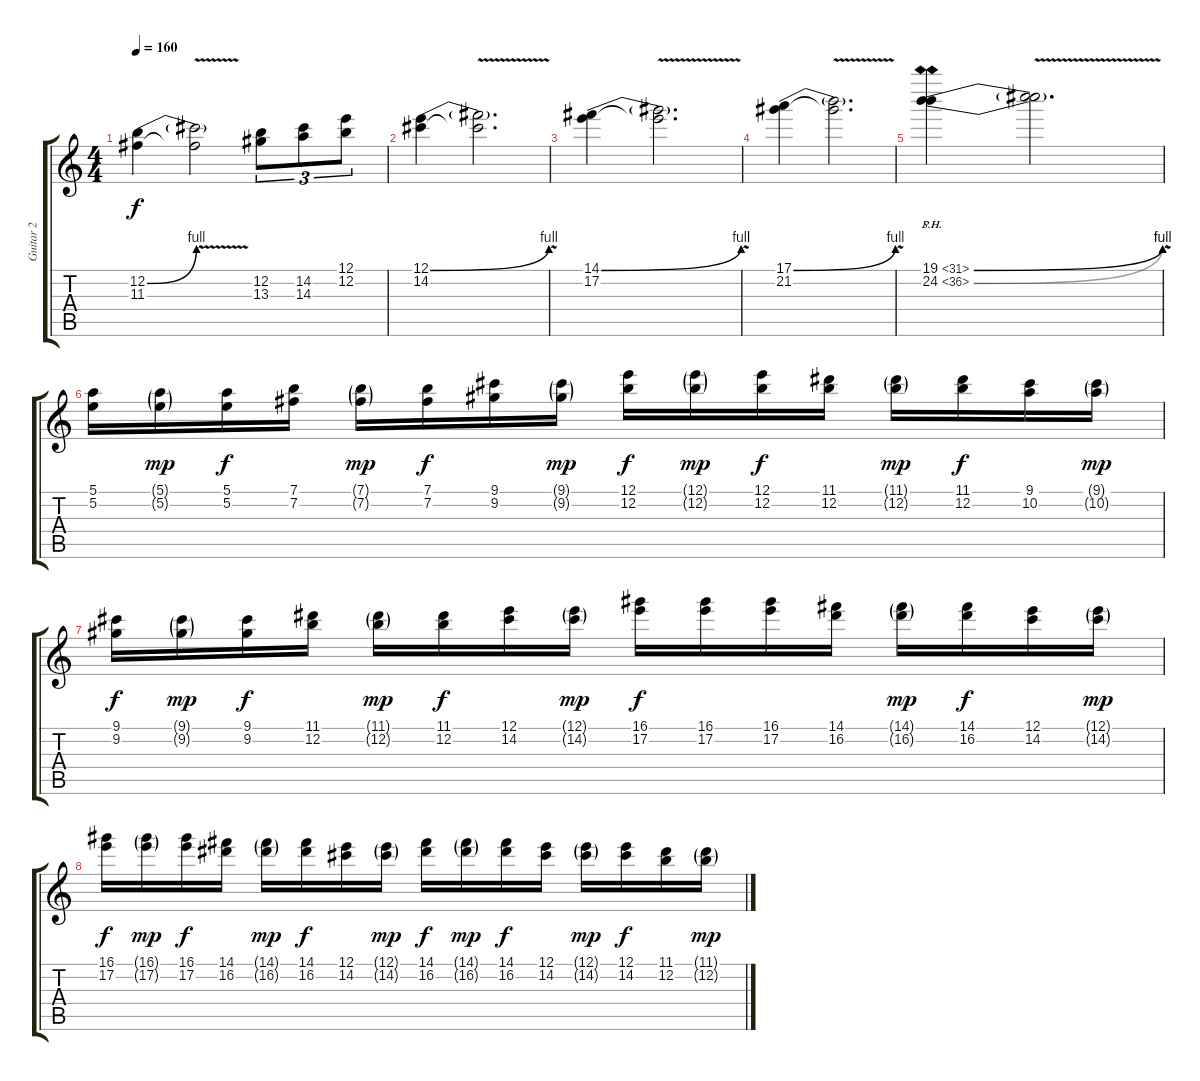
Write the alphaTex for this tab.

\track ("Guitar 2" "Guitar 2") {instrument distortionguitar}
\staff {score tabs}
\tuning (E4 B3 G3 D3 A2 E2) {hide}
\ts (4 4)
\tempo 160
\clef g2
\ks c
(12.2{be (bend 0 0 60 4)} 11.3).4{dy f} (12.2{v t} 11.3{t}).2 (12.2 13.3).8{tu (3 2)} (14.2 14.3).8{tu (3 2)} (12.1 12.2).8{tu (3 2)} |
(12.1{be (bend 0 0 60 4)} 14.2).4 (12.1{v t} 14.2{t}).2{d} |
(14.1{be (bend 0 0 60 4)} 17.2).4 (14.1{v t} 17.2{t}).2{d} |
(17.1{be (bend 0 0 60 4)} 21.2).4 (17.1{v t} 21.2{t}).2{d} |
(19.1{be (bend 0 0 60 4) sh 12} 24.2{be (bend 0 0 60 4) ph 12}).4 (19.1{v t} 24.2{v t}).2{d} |
(5.1 5.2).16{volume 14} (5.1{g} 5.2{g}).16{dy mp} (5.1 5.2).16{dy f} (7.1 7.2).16 (7.1{g} 7.2{g}).16{dy mp} (7.1 7.2).16{dy f} (9.1 9.2).16 (9.1{g} 9.2{g}).16{dy mp} (12.1 12.2).16{dy f} (12.1{g} 12.2{g}).16{dy mp} (12.1 12.2).16{dy f} (11.1 12.2).16 (11.1{g} 12.2{g}).16{dy mp} (11.1 12.2).16{dy f} (9.1 10.2).16 (9.1{g} 10.2{g}).16{dy mp} |
(9.1 9.2).16{dy f} (9.1{g} 9.2{g}).16{dy mp} (9.1 9.2).16{dy f} (11.1 12.2).16 (11.1{g} 12.2{g}).16{dy mp} (11.1 12.2).16{dy f} (12.1 14.2).16 (12.1{g} 14.2{g}).16{dy mp} (16.1 17.2).16{dy f} (16.1 17.2).16 (16.1 17.2).16 (14.1 16.2).16 (14.1{g} 16.2{g}).16{dy mp} (14.1 16.2).16{dy f} (12.1 14.2).16 (12.1{g} 14.2{g}).16{dy mp} |
(16.1 17.2).16{dy f} (16.1{g} 17.2{g}).16{dy mp} (16.1 17.2).16{dy f} (14.1 16.2).16 (14.1{g} 16.2{g}).16{dy mp} (14.1 16.2).16{dy f} (12.1 14.2).16 (12.1{g} 14.2{g}).16{dy mp} (14.1 16.2).16{dy f} (14.1{g} 16.2{g}).16{dy mp} (14.1 16.2).16{dy f} (12.1 14.2).16 (12.1{g} 14.2{g}).16{dy mp} (12.1 14.2).16{dy f} (11.1 12.2).16 (11.1{g} 12.2{g}).16{dy mp}
